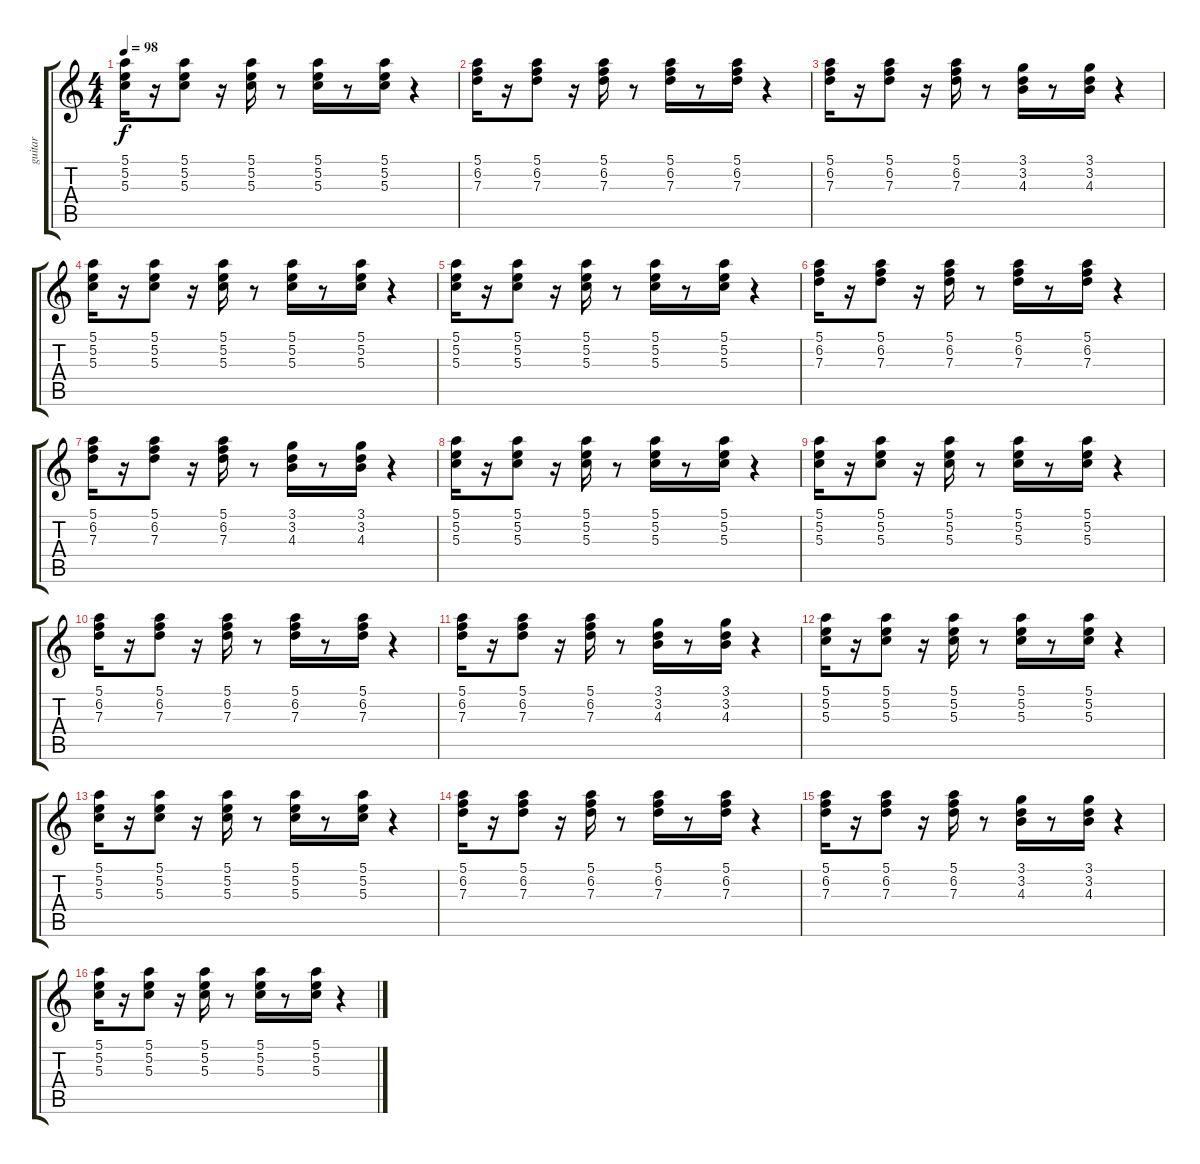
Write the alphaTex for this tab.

\track ("guitar" "guitar") {instrument acousticguitarsteel}
\staff {score tabs}
\tuning (E4 B3 G3 D3 A2 E2) {hide}
\ts (4 4)
\tempo 98
\clef g2
\ks c
(5.1 5.2 5.3).16{dy f} r.16 (5.1 5.2 5.3).8 r.16 (5.1 5.2 5.3).16 r.8 (5.1 5.2 5.3).16 r.8 (5.1 5.2 5.3).16 r.4 |
(5.1 6.2 7.3).16 r.16 (5.1 6.2 7.3).8 r.16 (5.1 6.2 7.3).16 r.8 (5.1 6.2 7.3).16 r.8 (5.1 6.2 7.3).16 r.4 |
(5.1 6.2 7.3).16 r.16 (5.1 6.2 7.3).8 r.16 (5.1 6.2 7.3).16 r.8 (3.1 3.2 4.3).16 r.8 (3.1 3.2 4.3).16 r.4 |
(5.1 5.2 5.3).16 r.16 (5.1 5.2 5.3).8 r.16 (5.1 5.2 5.3).16 r.8 (5.1 5.2 5.3).16 r.8 (5.1 5.2 5.3).16 r.4 |
(5.1 5.2 5.3).16 r.16 (5.1 5.2 5.3).8 r.16 (5.1 5.2 5.3).16 r.8 (5.1 5.2 5.3).16 r.8 (5.1 5.2 5.3).16 r.4 |
(5.1 6.2 7.3).16 r.16 (5.1 6.2 7.3).8 r.16 (5.1 6.2 7.3).16 r.8 (5.1 6.2 7.3).16 r.8 (5.1 6.2 7.3).16 r.4 |
(5.1 6.2 7.3).16 r.16 (5.1 6.2 7.3).8 r.16 (5.1 6.2 7.3).16 r.8 (3.1 3.2 4.3).16 r.8 (3.1 3.2 4.3).16 r.4 |
(5.1 5.2 5.3).16 r.16 (5.1 5.2 5.3).8 r.16 (5.1 5.2 5.3).16 r.8 (5.1 5.2 5.3).16 r.8 (5.1 5.2 5.3).16 r.4 |
(5.1 5.2 5.3).16 r.16 (5.1 5.2 5.3).8 r.16 (5.1 5.2 5.3).16 r.8 (5.1 5.2 5.3).16 r.8 (5.1 5.2 5.3).16 r.4 |
(5.1 6.2 7.3).16 r.16 (5.1 6.2 7.3).8 r.16 (5.1 6.2 7.3).16 r.8 (5.1 6.2 7.3).16 r.8 (5.1 6.2 7.3).16 r.4 |
(5.1 6.2 7.3).16 r.16 (5.1 6.2 7.3).8 r.16 (5.1 6.2 7.3).16 r.8 (3.1 3.2 4.3).16 r.8 (3.1 3.2 4.3).16 r.4 |
(5.1 5.2 5.3).16 r.16 (5.1 5.2 5.3).8 r.16 (5.1 5.2 5.3).16 r.8 (5.1 5.2 5.3).16 r.8 (5.1 5.2 5.3).16 r.4 |
(5.1 5.2 5.3).16 r.16 (5.1 5.2 5.3).8 r.16 (5.1 5.2 5.3).16 r.8 (5.1 5.2 5.3).16 r.8 (5.1 5.2 5.3).16 r.4 |
(5.1 6.2 7.3).16 r.16 (5.1 6.2 7.3).8 r.16 (5.1 6.2 7.3).16 r.8 (5.1 6.2 7.3).16 r.8 (5.1 6.2 7.3).16 r.4 |
(5.1 6.2 7.3).16 r.16 (5.1 6.2 7.3).8 r.16 (5.1 6.2 7.3).16 r.8 (3.1 3.2 4.3).16 r.8 (3.1 3.2 4.3).16 r.4 |
(5.1 5.2 5.3).16 r.16 (5.1 5.2 5.3).8 r.16 (5.1 5.2 5.3).16 r.8 (5.1 5.2 5.3).16 r.8 (5.1 5.2 5.3).16 r.4
